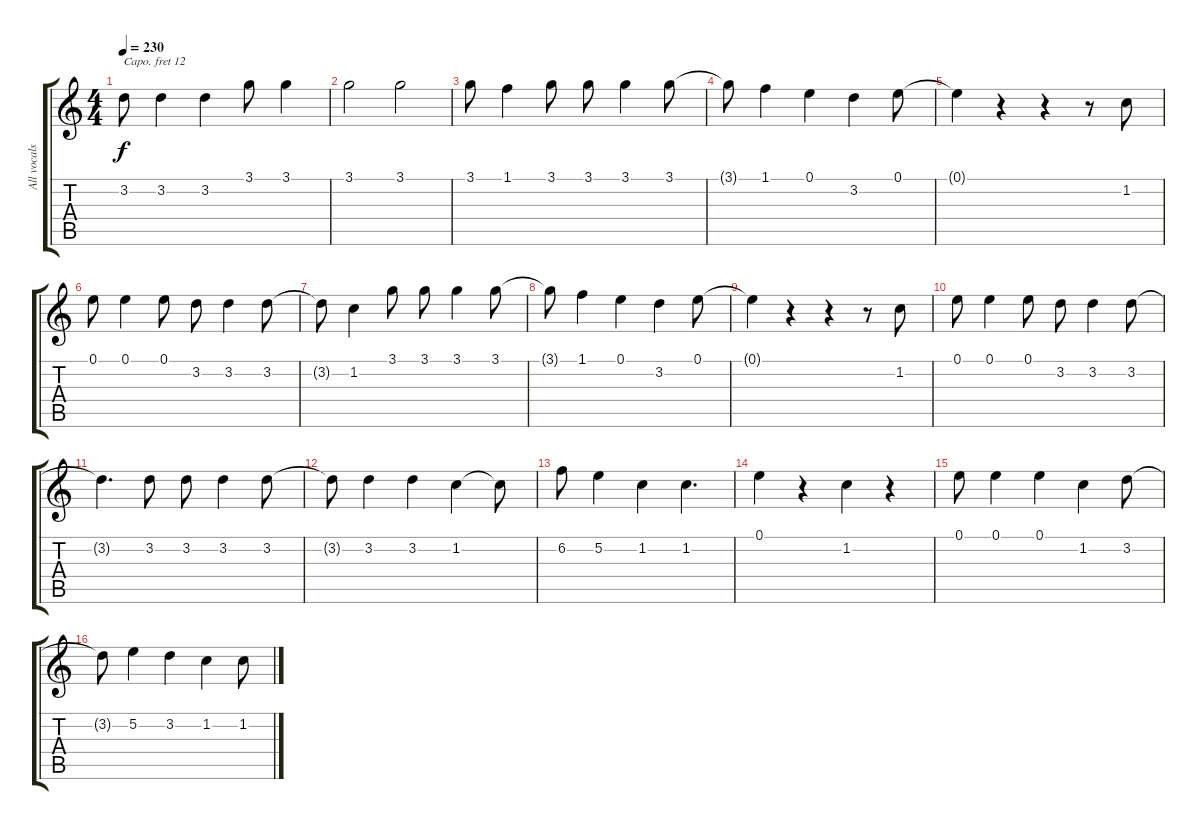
\track ("All vocals" "All vocals") {instrument choiraahs}
\staff {score tabs}
\capo 12
\tuning (E4 B3 G3 D3 A2 E2) {hide}
\ts (4 4)
\tempo 230
\clef g2
\ks c
3.2.8{dy f} 3.2.4 3.2.4 3.1.8 3.1.4 |
3.1.2 3.1.2 |
3.1.8 1.1.4 3.1.8 3.1.8 3.1.4 3.1.8 |
3.1{t}.8 1.1.4 0.1.4 3.2.4 0.1.8 |
0.1{t}.4 r.4 r.4 r.8 1.2.8 |
0.1.8 0.1.4 0.1.8 3.2.8 3.2.4 3.2.8 |
3.2{t}.8 1.2.4 3.1.8 3.1.8 3.1.4 3.1.8 |
3.1{t}.8 1.1.4 0.1.4 3.2.4 0.1.8 |
0.1{t}.4 r.4 r.4 r.8 1.2.8 |
0.1.8 0.1.4 0.1.8 3.2.8 3.2.4 3.2.8 |
3.2{t}.4{d} 3.2.8 3.2.8 3.2.4 3.2.8 |
3.2{t}.8 3.2.4 3.2.4 1.2.4 1.2{t}.8 |
6.2.8 5.2.4 1.2.4 1.2.4{d} |
0.1.4 r.4 1.2.4 r.4 |
0.1.8 0.1.4 0.1.4 1.2.4 3.2.8 |
3.2{t}.8 5.2.4 3.2.4 1.2.4 1.2.8
